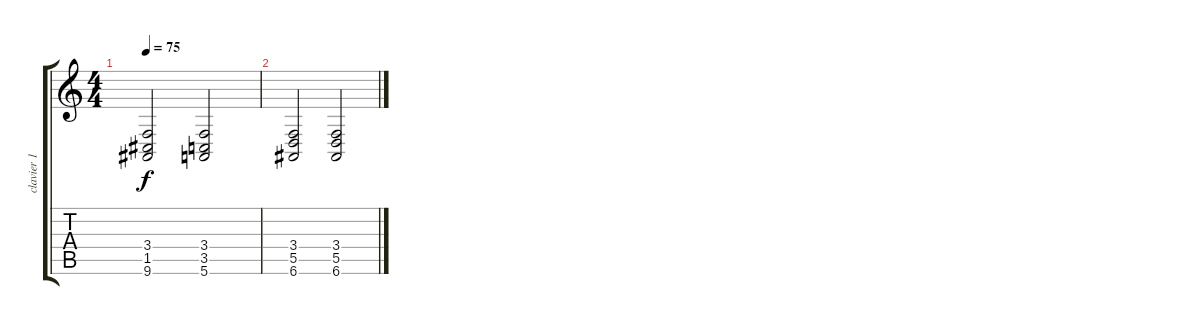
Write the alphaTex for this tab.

\track ("clavier 1" "clavier 1") {instrument drawbarorgan}
\staff {score tabs}
\tuning (E4 B3 G3 D3 A2 E2) {hide}
\ts (4 4)
\tempo 75
\clef g2
\ks c
(3.4{t} 1.5{t} 9.6{t}).2{dy f} (3.4 3.5 5.6).2 |
(3.4 5.5 6.6).2 (3.4 5.5 6.6).2
